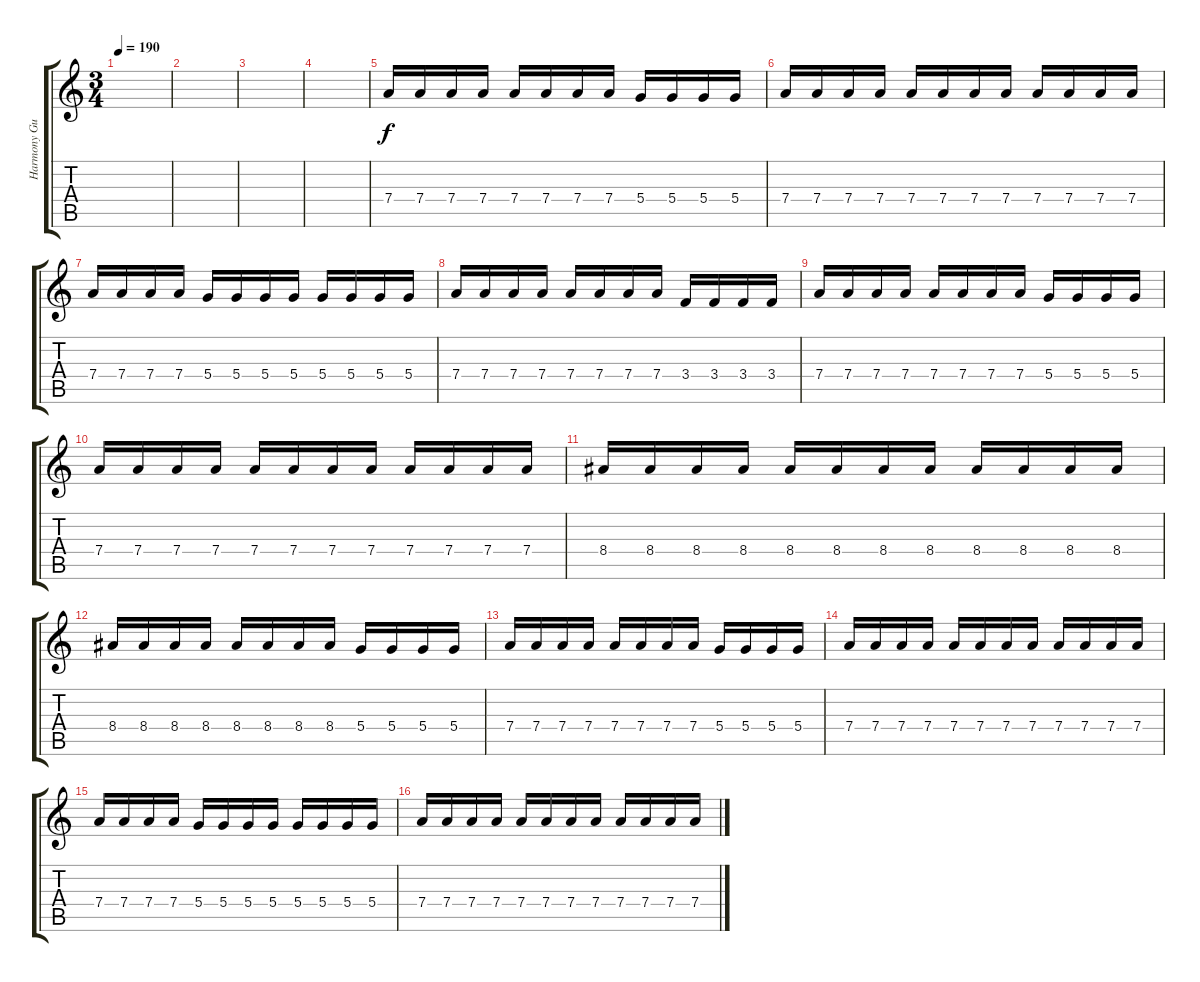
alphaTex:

\track ("Harmony Guitar" "Harmony Gu") {instrument distortionguitar}
\staff {score tabs}
\tuning (E4 B3 G3 D3 A2 E2) {hide}
\ts (3 4)
\tempo 190
\clef g2
\ks c
|
|
|
|
7.4.16 7.4.16 7.4.16 7.4.16 7.4.16 7.4.16 7.4.16 7.4.16 5.4.16 5.4.16 5.4.16 5.4.16 |
7.4.16 7.4.16 7.4.16 7.4.16 7.4.16 7.4.16 7.4.16 7.4.16 7.4.16 7.4.16 7.4.16 7.4.16 |
7.4.16 7.4.16 7.4.16 7.4.16 5.4.16 5.4.16 5.4.16 5.4.16 5.4.16 5.4.16 5.4.16 5.4.16 |
7.4.16 7.4.16 7.4.16 7.4.16 7.4.16 7.4.16 7.4.16 7.4.16 3.4.16 3.4.16 3.4.16 3.4.16 |
7.4.16 7.4.16 7.4.16 7.4.16 7.4.16 7.4.16 7.4.16 7.4.16 5.4.16 5.4.16 5.4.16 5.4.16 |
7.4.16 7.4.16 7.4.16 7.4.16 7.4.16 7.4.16 7.4.16 7.4.16 7.4.16 7.4.16 7.4.16 7.4.16 |
8.4.16 8.4.16 8.4.16 8.4.16 8.4.16 8.4.16 8.4.16 8.4.16 8.4.16 8.4.16 8.4.16 8.4.16 |
8.4.16 8.4.16 8.4.16 8.4.16 8.4.16 8.4.16 8.4.16 8.4.16 5.4.16 5.4.16 5.4.16 5.4.16 |
7.4.16 7.4.16 7.4.16 7.4.16 7.4.16 7.4.16 7.4.16 7.4.16 5.4.16 5.4.16 5.4.16 5.4.16 |
7.4.16 7.4.16 7.4.16 7.4.16 7.4.16 7.4.16 7.4.16 7.4.16 7.4.16 7.4.16 7.4.16 7.4.16 |
7.4.16 7.4.16 7.4.16 7.4.16 5.4.16 5.4.16 5.4.16 5.4.16 5.4.16 5.4.16 5.4.16 5.4.16 |
7.4.16 7.4.16 7.4.16 7.4.16 7.4.16 7.4.16 7.4.16 7.4.16 7.4.16 7.4.16 7.4.16 7.4.16
